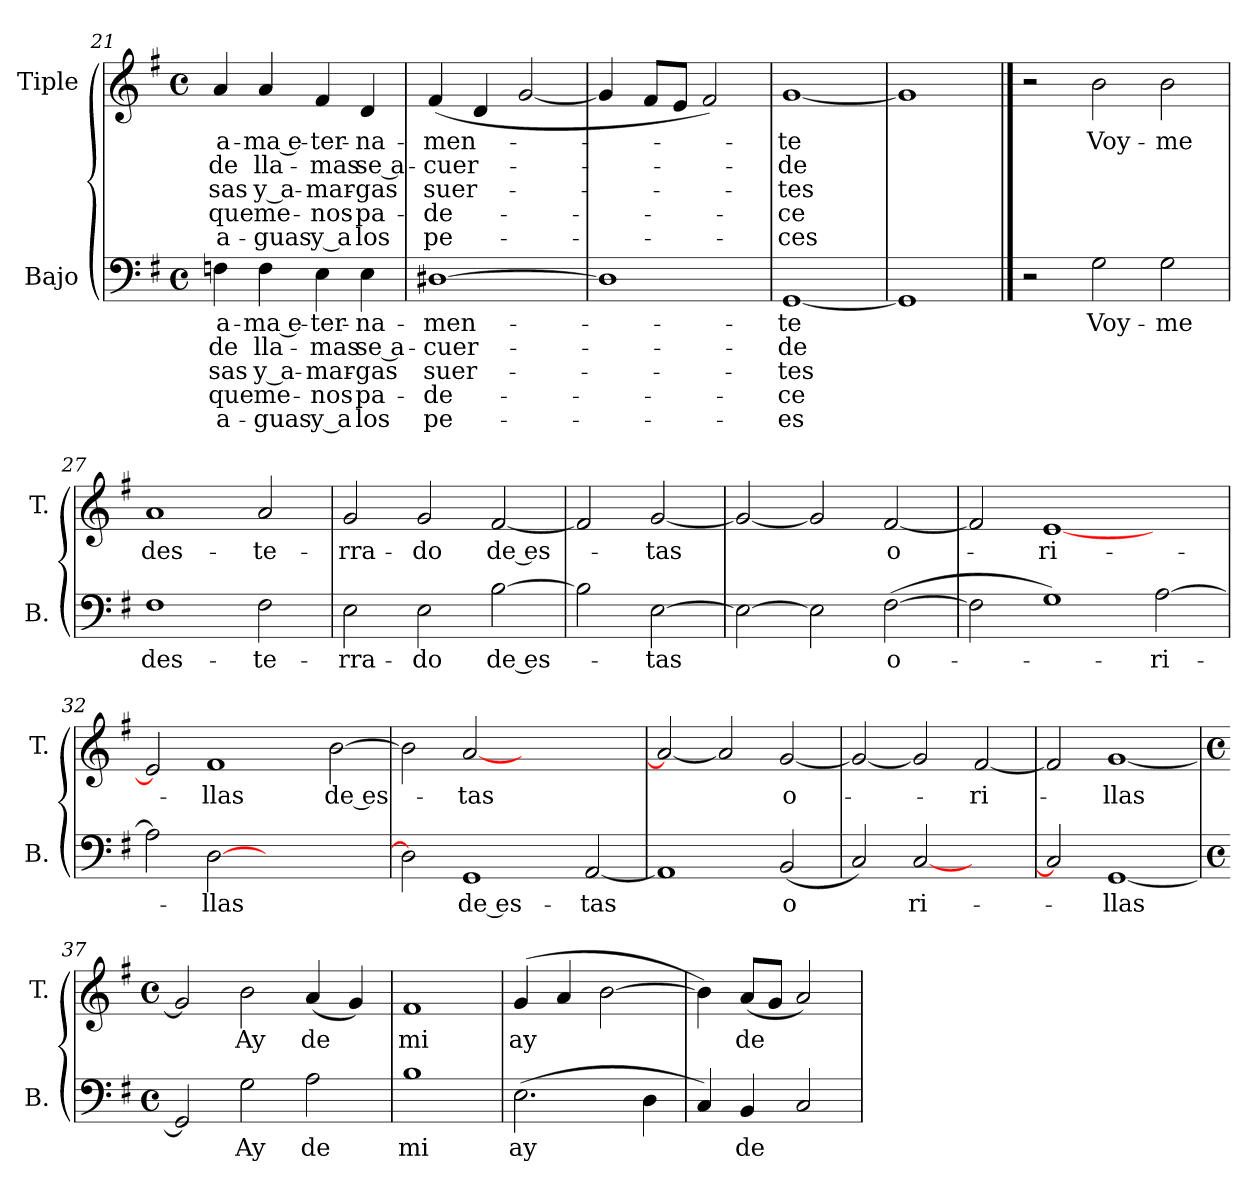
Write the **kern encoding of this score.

**kern	**text	**text	**text	**text	**text	**kern	**text	**text	**text	**text	**text
*part2	*part2	*part2	*part2	*part2	*part2	*part1	*part1	*part1	*part1	*part1	*part1
*staff2	*staff2	*staff2	*staff2	*staff2	*staff2	*staff1	*staff1	*staff1	*staff1	*staff1	*staff1
*I"Bajo	*	*	*	*	*	*I"Tiple	*	*	*	*	*
*I'B.	*	*	*	*	*	*I'T.	*	*	*	*	*
*clefF4	*	*	*	*	*	*clefG2	*	*	*	*	*
*k[f#]	*	*	*	*	*	*k[f#]	*	*	*	*	*
*M4/4	*	*	*	*	*	*M4/4	*	*	*	*	*
*met(c)	*	*	*	*	*	*met(c)	*	*	*	*	*
=21	=21	=21	=21	=21	=21	=21	=21	=21	=21	=21	=21
4Fn	a-	de	-sas	que	a-	4a	a-	de	-sas	que	a-
4F	ma e-	lla-	y a-	me-	-guas	4a	ma e-	lla-	y a-	me-	-guas
4E	-ter-	-mas	-mar-	-nos	y a	4f#	-ter-	-mas	-mar-	-nos	y a
4E	-na-	se a-	-gas	pa-	los	4d	-na-	se a-	-gas	pa-	los
=22	=22	=22	=22	=22	=22	=22	=22	=22	=22	=22	=22
[1D#X	-men-	-cuer-	suer-	-de-	pe-	(4f#	-men-	-cuer-	suer-	-de-	pe-
.	.	.	.	.	.	4d	.	.	.	.	.
.	.	.	.	.	.	[2g	.	.	.	.	.
=23	=23	=23	=23	=23	=23	=23	=23	=23	=23	=23	=23
1D#]	.	.	.	.	.	4g]	.	.	.	.	.
.	.	.	.	.	.	8f#/L	.	.	.	.	.
.	.	.	.	.	.	8e/J	.	.	.	.	.
.	.	.	.	.	.	2f#)	.	.	.	.	.
=24	=24	=24	=24	=24	=24	=24	=24	=24	=24	=24	=24
[1GG	-te	-de	-tes	-ce	-es	[1g	-te	-de	-tes	-ce	-ces
=25	=25	=25	=25	=25	=25	=25	=25	=25	=25	=25	=25
1GG]	.	.	.	.	.	1g]	.	.	.	.	.
!!LO:LB:g=z
==26	==26	==26	==26	==26	==26	==26	==26	==26	==26	==26	==26
2r	.	.	.	.	.	2r	.	.	.	.	.
2G	Voy-	.	.	.	.	2b	Voy-	.	.	.	.
2G	-me	.	.	.	.	2b	-me	.	.	.	.
=27	=27	=27	=27	=27	=27	=27	=27	=27	=27	=27	=27
1F#	des-	.	.	.	.	1a	des-	.	.	.	.
2F#	-te-	.	.	.	.	2a	-te-	.	.	.	.
=28	=28	=28	=28	=28	=28	=28	=28	=28	=28	=28	=28
2E	-rra-	.	.	.	.	2g	-rra-	.	.	.	.
2E	-do	.	.	.	.	2g	-do	.	.	.	.
[2B	de es-	.	.	.	.	[2f#	de es-	.	.	.	.
=29	=29	=29	=29	=29	=29	=29	=29	=29	=29	=29	=29
2B]	.	.	.	.	.	2f#]	.	.	.	.	.
[2E	-tas	.	.	.	.	[2g	-tas	.	.	.	.
=30	=30	=30	=30	=30	=30	=30	=30	=30	=30	=30	=30
2E_	.	.	.	.	.	2g_	.	.	.	.	.
2E]	.	.	.	.	.	2g]	.	.	.	.	.
([2F#	o-	.	.	.	.	[2f#	o-	.	.	.	.
=31	=31	=31	=31	=31	=31	=31	=31	=31	=31	=31	=31
2F#]	.	.	.	.	.	2f#]	.	.	.	.	.
1G)	.	.	.	.	.	[1e	-ri-	.	.	.	.
[2A	-ri-	.	.	.	.	2ryy	.	.	.	.	.
=32	=32	=32	=32	=32	=32	=32	=32	=32	=32	=32	=32
2A]	.	.	.	.	.	2e]	.	.	.	.	.
[2D	-llas	.	.	.	.	1f#	-llas	.	.	.	.
1ryy	.	.	.	.	.	.	.	.	.	.	.
.	.	.	.	.	.	[2b	de es-	.	.	.	.
=33	=33	=33	=33	=33	=33	=33	=33	=33	=33	=33	=33
2D]	.	.	.	.	.	2b]	.	.	.	.	.
1GG	de es-	.	.	.	.	[2a	-tas	.	.	.	.
.	.	.	.	.	.	1ryy	.	.	.	.	.
[2AA	-tas	.	.	.	.	.	.	.	.	.	.
=34	=34	=34	=34	=34	=34	=34	=34	=34	=34	=34	=34
1AA]	.	.	.	.	.	2a_	.	.	.	.	.
.	.	.	.	.	.	2a]	.	.	.	.	.
(2BB	o	.	.	.	.	[2g	o-	.	.	.	.
=35	=35	=35	=35	=35	=35	=35	=35	=35	=35	=35	=35
2C)	.	.	.	.	.	2g_	.	.	.	.	.
[2C	-ri-	.	.	.	.	2g]	.	.	.	.	.
2ryy	.	.	.	.	.	[2f#	-ri-	.	.	.	.
=36	=36	=36	=36	=36	=36	=36	=36	=36	=36	=36	=36
2C]	.	.	.	.	.	2f#]	.	.	.	.	.
[1GG	-llas	.	.	.	.	[1g	-llas	.	.	.	.
=37	=37	=37	=37	=37	=37	=37	=37	=37	=37	=37	=37
*M4/4	*	*	*	*	*	*M4/4	*	*	*	*	*
*met(c)	*	*	*	*	*	*met(c)	*	*	*	*	*
2GG]	.	.	.	.	.	2g]	.	.	.	.	.
2G	Ay	.	.	.	.	2b	Ay	.	.	.	.
2A	de	.	.	.	.	(4a	de	.	.	.	.
.	.	.	.	.	.	4g)	.	.	.	.	.
=38	=38	=38	=38	=38	=38	=38	=38	=38	=38	=38	=38
1B	mi	.	.	.	.	1f#	mi	.	.	.	.
=39	=39	=39	=39	=39	=39	=39	=39	=39	=39	=39	=39
(2.E	ay	.	.	.	.	(4g	ay	.	.	.	.
.	.	.	.	.	.	4a	.	.	.	.	.
.	.	.	.	.	.	[2b	.	.	.	.	.
4D	.	.	.	.	.	.	.	.	.	.	.
=40	=40	=40	=40	=40	=40	=40	=40	=40	=40	=40	=40
4C)	.	.	.	.	.	4b])	.	.	.	.	.
4BB	de	.	.	.	.	(8a/L	de	.	.	.	.
.	.	.	.	.	.	8g/J	.	.	.	.	.
2C	.	.	.	.	.	2a)	.	.	.	.	.
=	=	=	=	=	=	=	=	=	=	=	=
*-	*-	*-	*-	*-	*-	*-	*-	*-	*-	*-	*-
